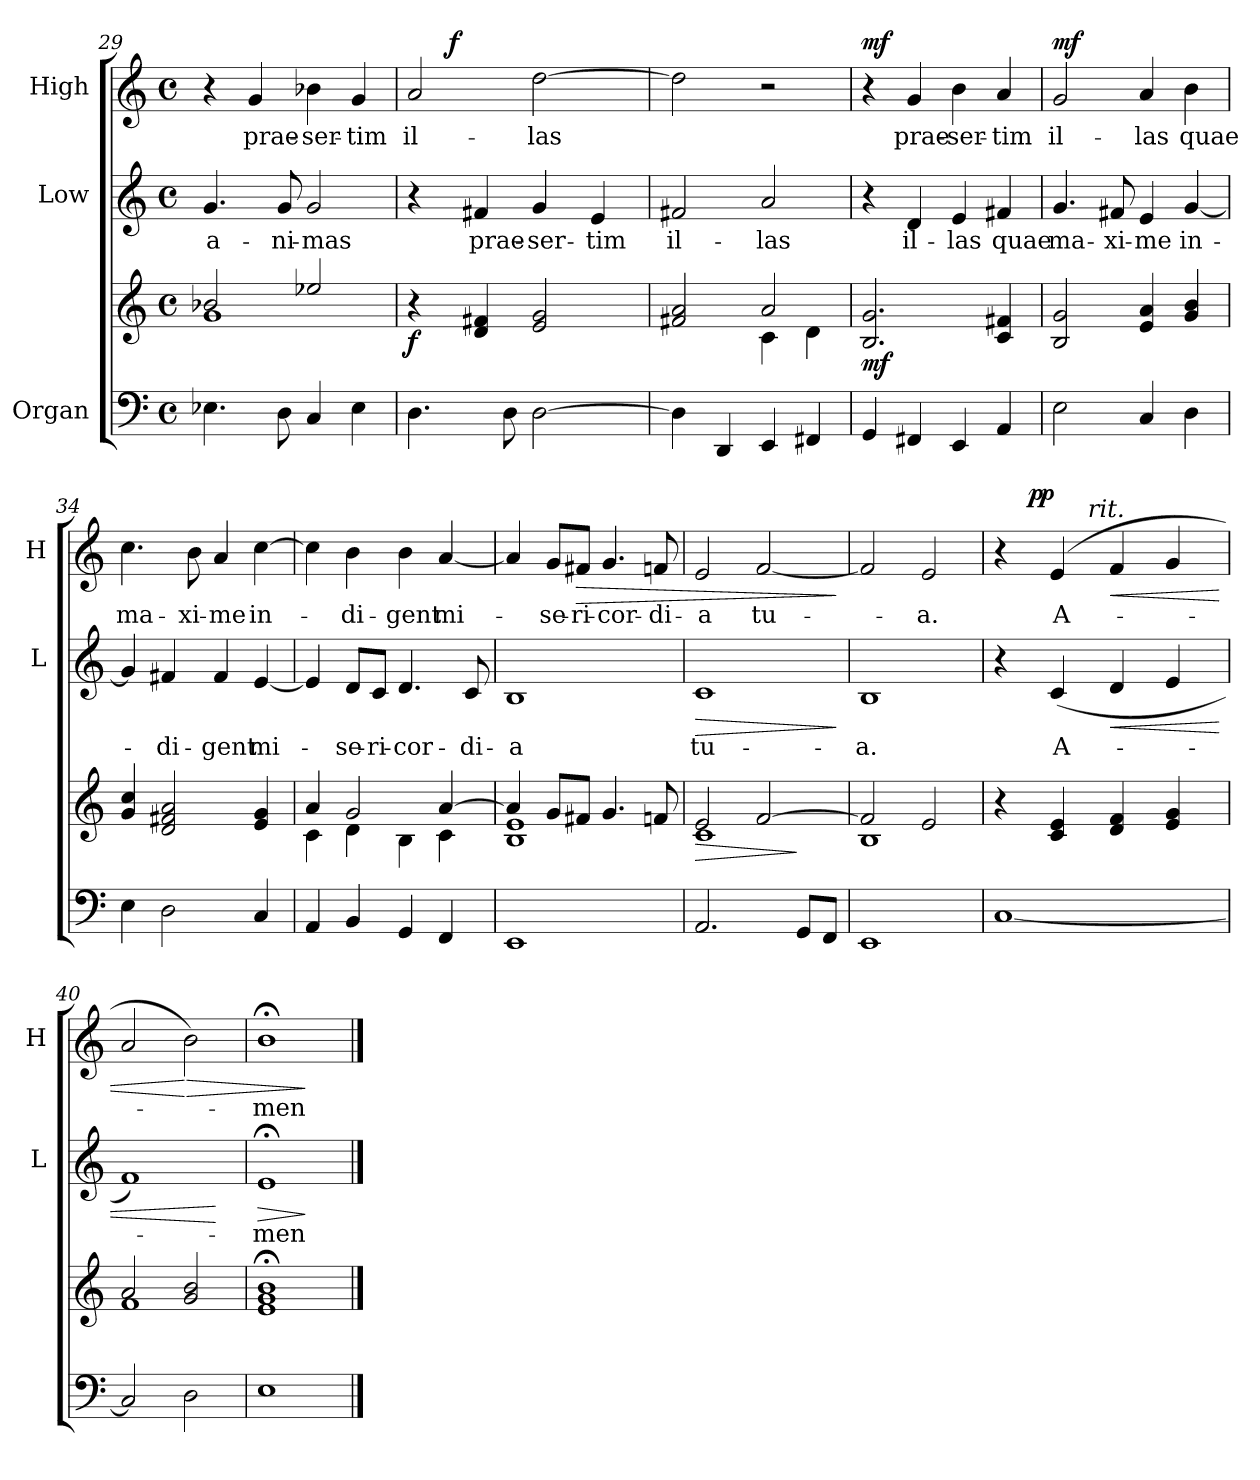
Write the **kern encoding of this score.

**kern	**kern	**dynam	**kern	**text	**dynam	**kern	**text	**dynam
*part3	*part3	*part3	*part2	*part2	*part2	*part1	*part1	*part1
*staff4	*staff3	*staff3/4	*staff2	*staff2	*staff2	*staff1	*staff1	*staff1
*I"Organ	*	*	*I"Low	*	*	*I"High	*	*
*	*	*	*I'L	*	*	*I'H	*	*
*clefF4	*clefG2	*	*clefG2	*	*	*clefG2	*	*
*k[]	*k[]	*	*k[]	*	*	*k[]	*	*
*C:	*C:	*	*C:	*	*	*C:	*	*
*M4/4	*M4/4	*	*M4/4	*	*	*M4/4	*	*
*met(c)	*met(c)	*	*met(c)	*	*	*met(c)	*	*
=29	=29	=29	=29	=29	=29	=29	=29	=29
*	*^	*	*	*	*	*	*	*
!	!	!	!	!	!LO:LY:b	!	!	!	!
4.E-X\	2b-X/	1g	.	4.g/	a-	.	4r	.	.
!	!	!	!	!	!	!	!	!LO:LY:b	!
.	.	.	.	.	.	.	4g/	prae-	.
!	!	!	!	!	!LO:LY:b	!	!	!	!
8D\	.	.	.	8g/	-ni-	.	.	.	.
!	!	!	!	!	!LO:LY:b	!	!	!LO:LY:b	!
4C/	2ee-X/	.	.	2g/	-mas	.	4b-X\	-ser-	.
!	!	!	!	!	!	!	!	!LO:LY:b:rj	!
4E-\	.	.	.	.	.	.	4g/	-tim	.
*	*v	*v	*	*	*	*	*	*	*
=30	=30	=30	=30	=30	=30	=30	=30	=30
!	!	!LO:DY:b	!	!	!	!	!LO:LY:b	!
*	*	*	*	*	*	*^	*	*
4.D\	4r	f	4r	.	.	2a/	8ryy	il-	.
.	.	.	.	.	.	.	32ryy	.	.
!	!	!	!	!	!	!	!	!	!LO:DY:a
.	.	.	.	.	.	.	2ryy	.	f
!	!	!	!	!LO:LY:b	!	!	!	!	!
.	4d/ 4f#X/	.	4f#X/	prae-	.	.	.	.	.
8D\	.	.	.	.	.	.	.	.	.
!	!	!	!	!LO:LY:b	!	!	!	!LO:LY:b	!
[>2D\	2e/ 2g/	.	4g/	-ser-	.	[>2dd\	.	-las	.
.	.	.	.	.	.	.	4ryy	.	.
!	!	!	!	!LO:LY:b:rj	!	!	!	!	!
.	.	.	4e/	-tim	.	.	.	.	.
.	.	.	.	.	.	.	16.ryy	.	.
=31	=31	=31	=31	=31	=31	=31	=31	=31	=31
*	*^	*	*	*	*	*	*	*	*
!	!	!	!	!	!LO:LY:b	!	!	!	!	!
*	*	*	*	*	*	*	*v	*v	*	*
4D\]	2f#X/ 2a/	2ryy	.	2f#X/	il-	.	2dd\]	.	.
4DD/	.	.	.	.	.	.	.	.	.
!	!	!	!	!	!LO:LY:b	!	!	!	!
4EE/	2a/	4c\	.	2a/	-las	.	2r	.	.
4FF#X/	.	4d\	.	.	.	.	.	.	.
=32	=32	=32	=32	=32	=32	=32	=32	=32	=32
!	!	!	!LO:DY:b	!	!	!	!	!	!LO:DY:b
*	*v	*v	*	*	*	*	*	*	*
4GG/	2.B/ 2.g/	mf	4r	.	.	4r	.	mf
!	!	!	!	!LO:LY:b	!	!	!LO:LY:b	!
4FF#X/	.	.	4d/	il-	.	4g/	prae-	.
!	!	!	!	!LO:LY:b	!	!	!LO:LY:b	!
4EE/	.	.	4e/	-las	.	4b\	-ser-	.
!	!	!	!	!LO:LY:b	!	!	!LO:LY:b:rj	!
4AA/	4c/ 4f#X/	.	4f#X/	quae	.	4a/	-tim	.
=33	=33	=33	=33	=33	=33	=33	=33	=33
!	!	!	!	!LO:LY:b	!	!	!LO:LY:b	!LO:DY:a
2E\	2B/ 2g/	.	4.g/	ma-	.	2g/	il-	mf
!	!	!	!	!LO:LY:b	!	!	!	!
.	.	.	8f#X/	-xi-	.	.	.	.
!	!	!	!	!LO:LY:b:rj	!	!	!LO:LY:b	!
4C/	4e/ 4a/	.	4e/	-me	.	4a/	-las	.
!	!	!	!	!LO:LY:b	!	!	!LO:LY:b	!
4D\	4g/ 4b/	.	[<4g/	in-	.	4b\	quae	.
!!LO:LB:g=z
=34	=34	=34	=34	=34	=34	=34	=34	=34
!	!	!	!	!	!	!	!LO:LY:b	!
4E\	4g/ 4cc/	.	4g/]	.	.	4.cc\	ma-	.
!	!	!	!	!LO:LY:b	!	!	!	!
2D\	2d/ 2f#X/ 2a/	.	4f#X/	-di-	.	.	.	.
!	!	!	!	!	!	!	!LO:LY:b	!
.	.	.	.	.	.	8b\	-xi-	.
!	!	!	!	!LO:LY:b	!	!	!LO:LY:b:rj	!
.	.	.	4f#/	-gent	.	4a/	-me	.
!	!	!	!	!LO:LY:b	!	!	!LO:LY:b	!
4C/	4e/ 4g/	.	[<4e/	mi-	.	[>4cc\	in-	.
=35	=35	=35	=35	=35	=35	=35	=35	=35
*	*^	*	*	*	*	*	*	*
4AA/	4a/	4c\	.	4e/]	.	.	4cc\]	.	.
!	!	!	!	!	!LO:LY:b	!	!	!LO:LY:b	!
4BB/	2g/	4d\	.	8d/L	-se-	.	4b\	-di-	.
!	!	!	!	!	!LO:LY:b	!	!	!	!
.	.	.	.	8c/J	-ri-	.	.	.	.
!	!	!	!	!	!LO:LY:b:rj	!	!	!LO:LY:b	!
4GG/	.	4B\	.	4.d/	-cor-	.	4b\	-gent	.
!	!	!	!	!	!	!	!	!LO:LY:b	!
4FF/	[>4a/	4c\	.	.	.	.	[<4a/	mi-	.
!	!	!	!	!	!LO:LY:b	!	!	!	!
.	.	.	.	8c/	-di-	.	.	.	.
=36	=36	=36	=36	=36	=36	=36	=36	=36	=36
!	!	!	!	!	!LO:LY:b:rj	!	!	!	!
1EE	4a/]	1B 1e	.	1B	-a	.	4a/]	.	.
!	!	!	!	!	!	!	!	!LO:LY:b	!
.	8g/L	.	.	.	.	.	8g/L	-se-	.
!	!	!	!	!	!	!	!	!LO:LY:b	!LO:HP:b
.	8f#X/J	.	.	.	.	.	8f#X/J	-ri-	>
!	!	!	!	!	!	!	!	!LO:LY:b	!
.	4.g/	.	.	.	.	.	4.g/	-cor-	.
!	!	!	!	!	!	!	!	!LO:LY:b:rj	!
.	8fn/	.	.	.	.	.	8fn/	-di-	.
=37	=37	=37	=37	=37	=37	=37	=37	=37	=37
!	!	!	!LO:HP:b	!	!LO:LY:b	!LO:HP:b	!	!LO:LY:b	!
2.AA/	2e/	1c	>	1c	tu-	>	2e/	-a	.
!	!	!	!	!	!	!	!	!LO:LY:b	!
.	[>2f/	.	.	.	.	.	[<2f/	tu-	.
8GG/L	.	.	]	.	.	.	.	.	.
8FF/J	.	.	.	.	.	.	.	.	.
*	*v	*v	*	*	*	*	*	*	*
.	.	.	.	.	]	.	.	]
=38	=38	=38	=38	=38	=38	=38	=38	=38
*	*^	*	*	*	*	*	*	*
!	!	!	!	!	!LO:LY:b	!	!	!	!
1EE	2f/]	1B	.	1B	-a.	.	2f/]	.	.
!	!	!	!	!	!	!	!	!LO:LY:b	!
.	2e/	.	.	.	.	.	2e/	-a.	.
*	*v	*v	*	*	*	*	*	*	*
=39	=39	=39	=39	=39	=39	=39	=39	=39
*	*	*	*	*	*	*^	*	*
*	*	*	*	*	*	*	*^	*	*
*	*	*	*	*	*	*	*	*^	*	*
[<1C	4r	.	4r	.	.	4r	8.ryy	8..ryy	4ryy	.	.
!	!	!	!	!	!	!	!	!	!	!	!LO:DY:a
.	.	.	.	.	.	.	2ryy	.	.	.	p
!	!	!	!	!	!	!	!	!	!	!	!LO:DY:b
.	.	.	.	.	.	.	.	2ryy	.	.	p
!	!	!	!	!LO:LY:b	!	!	!	!	!	!LO:LY:b	!
.	4c/ 4e/	.	(<4c/	A-	.	(4e/	.	.	8ryy	A-	.
.	.	.	.	.	.	.	.	.	32ryy	.	.
!	!	!	!	!	!	!	!	!	!LO:TX:a:i:t=rit.	!	!
.	.	.	.	.	.	.	.	.	2ryy	.	.
!	!	!	!	!	!LO:HP:b	!	!	!	!	!	!LO:HP:b
.	4d/ 4f/	.	4d/	.	<	4f/	.	.	.	.	<
.	.	.	.	.	.	.	4ryy	.	.	.	.
.	.	.	.	.	.	.	.	4ryy	.	.	.
.	4e/ 4g/	.	4e/	.	.	4g/	.	.	.	.	.
.	.	.	.	.	.	.	.	.	16.ryy	.	.
.	.	.	.	.	.	.	16ryy	.	.	.	.
.	.	.	.	.	.	.	.	32ryy	.	.	.
*	*	*	*	*	*	*v	*v	*v	*v	*	*
=40	=40	=40	=40	=40	=40	=40	=40	=40
*	*^	*	*	*	*	*	*	*
2C/]	2a/	1f	.	1f)	.	.	2a/	.	.
!	!	!	!	!	!	!	!	!	!LO:HP:n=1:b
2D\	2g/ 2b/	.	.	.	.	.	2b\)	.	[ >
*	*v	*v	*	*	*	*	*	*	*
.	.	.	.	.	[	.	.	.
=41	=41	=41	=41	=41	=41	=41	=41	=41
!	!	!	!	!LO:LY:b	!LO:HP:b	!	!LO:LY:b	!
1E	1e; 1g; 1b;	.	1e;	-men	>	1b;<	-men	.
.	.	.	.	.	]	.	.	]
==	==	==	==	==	==	==	==	==
*-	*-	*-	*-	*-	*-	*-	*-	*-
